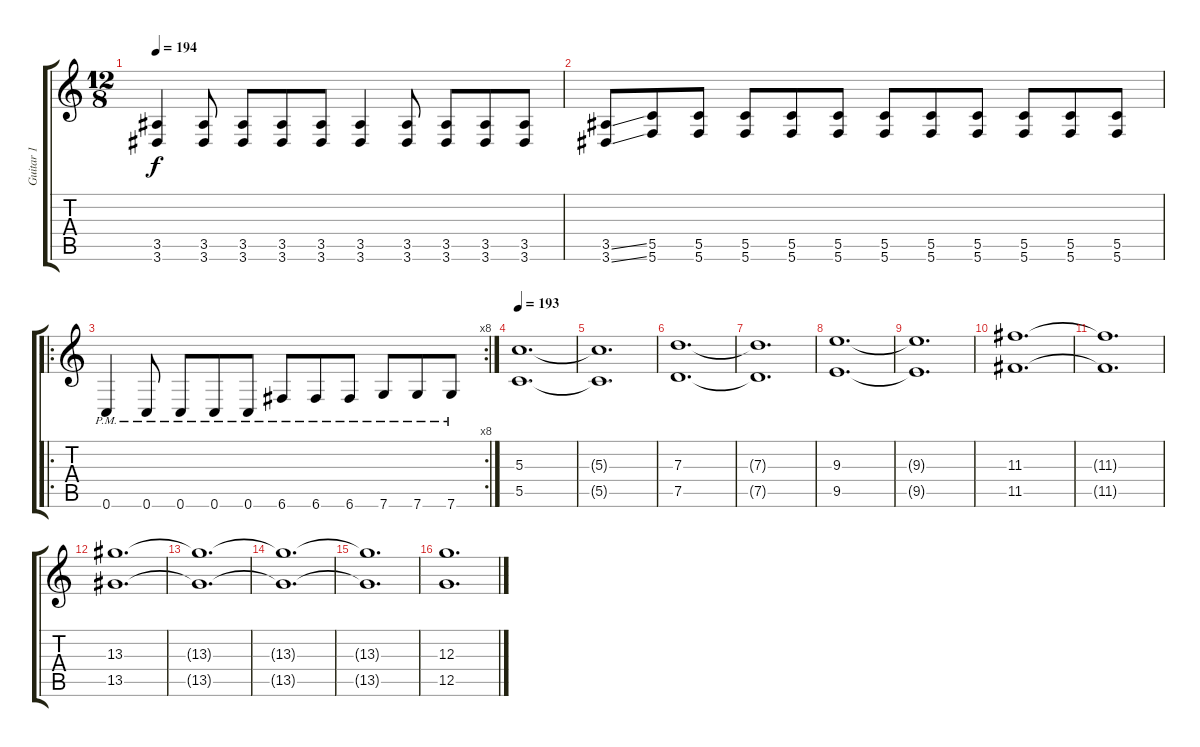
\track ("Guitar 1" "Guitar 1") {instrument distortionguitar}
\staff {score tabs}
\tuning (E4 C4 G3 C3 G2 C2) {hide}
\ts (12 8)
\tempo 194
\clef g2
\ks c
(3.5 3.6).4{dy f} (3.5 3.6).8 (3.5 3.6).8 (3.5 3.6).8 (3.5 3.6).8 (3.5 3.6).4 (3.5 3.6).8 (3.5 3.6).8 (3.5 3.6).8 (3.5 3.6).8 |
(3.5{ss} 3.6{ss}).8 (5.5 5.6).8 (5.5 5.6).8 (5.5 5.6).8 (5.5 5.6).8 (5.5 5.6).8 (5.5 5.6).8 (5.5 5.6).8 (5.5 5.6).8 (5.5 5.6).8 (5.5 5.6).8 (5.5 5.6).8 |
\ro
\rc 8
0.6{pm}.4 0.6{pm}.8 0.6{pm}.8 0.6{pm}.8 0.6{pm}.8 6.6{pm}.8 6.6{pm}.8 6.6{pm}.8 7.6{pm}.8 7.6{pm}.8 7.6{pm}.8 |
\tempo 193
(5.3 5.5).1{d} |
(5.3{t} 5.5{t}).1{d} |
(7.3 7.5).1{d} |
(7.3{t} 7.5{t}).1{d} |
(9.3 9.5).1{d} |
(9.3{t} 9.5{t}).1{d} |
(11.3 11.5).1{d} |
(11.3{t} 11.5{t}).1{d} |
(13.3 13.5).1{d} |
(13.3{t} 13.5{t}).1{d} |
(13.3{t} 13.5{t}).1{d} |
(13.3{t} 13.5{t}).1{d} |
(12.3 12.5).1{d}
